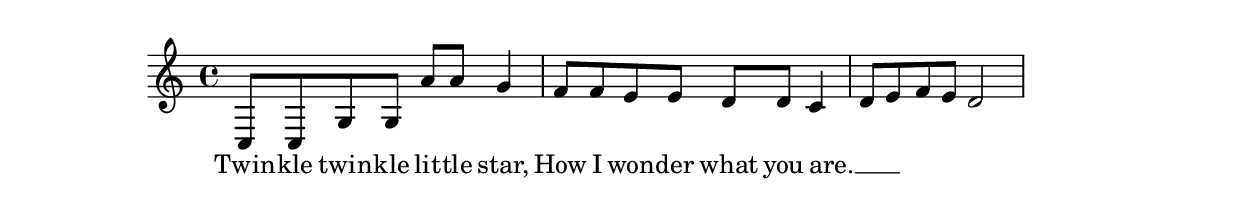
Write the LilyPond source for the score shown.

\version "2.18.2"
\book {
  \header {
  }

  \bookpart {
    <<
    \new Staff = SopranoStaff \with { }
    \context Staff = SopranoStaff {
      \relative c {
        \clef "treble"
        \autoBeamOff
        
        << \new Voice = "soprano_voice1" {
          c8 c g' g a' a g4
          f8 f e e d d c4 d8[ e f e] d2
        } >>
      }
    }
    \new Lyrics \lyricsto "soprano_voice1" {
      Twin -- kle twin -- kle lit -- tle star,
      How I won -- der what you are. __ _ _
    }
    >>
  }
}
